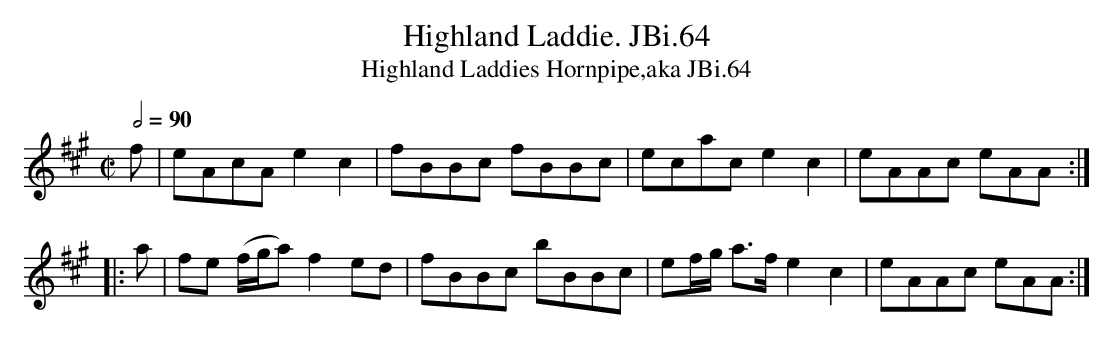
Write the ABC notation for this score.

X:1
T:Highland Laddie. JBi.64
T:Highland Laddies Hornpipe,aka JBi.64
M:C|
L:1/8
Q:1/2=90
K:A
f|eAcAe2c2|fBBc fBBc|ecace2c2|eAAc eAA:|
|:a|fe (f/g/a) f2ed|fBBc bBBc|ef/g/ a>fe2c2|eAAc eAA:|
